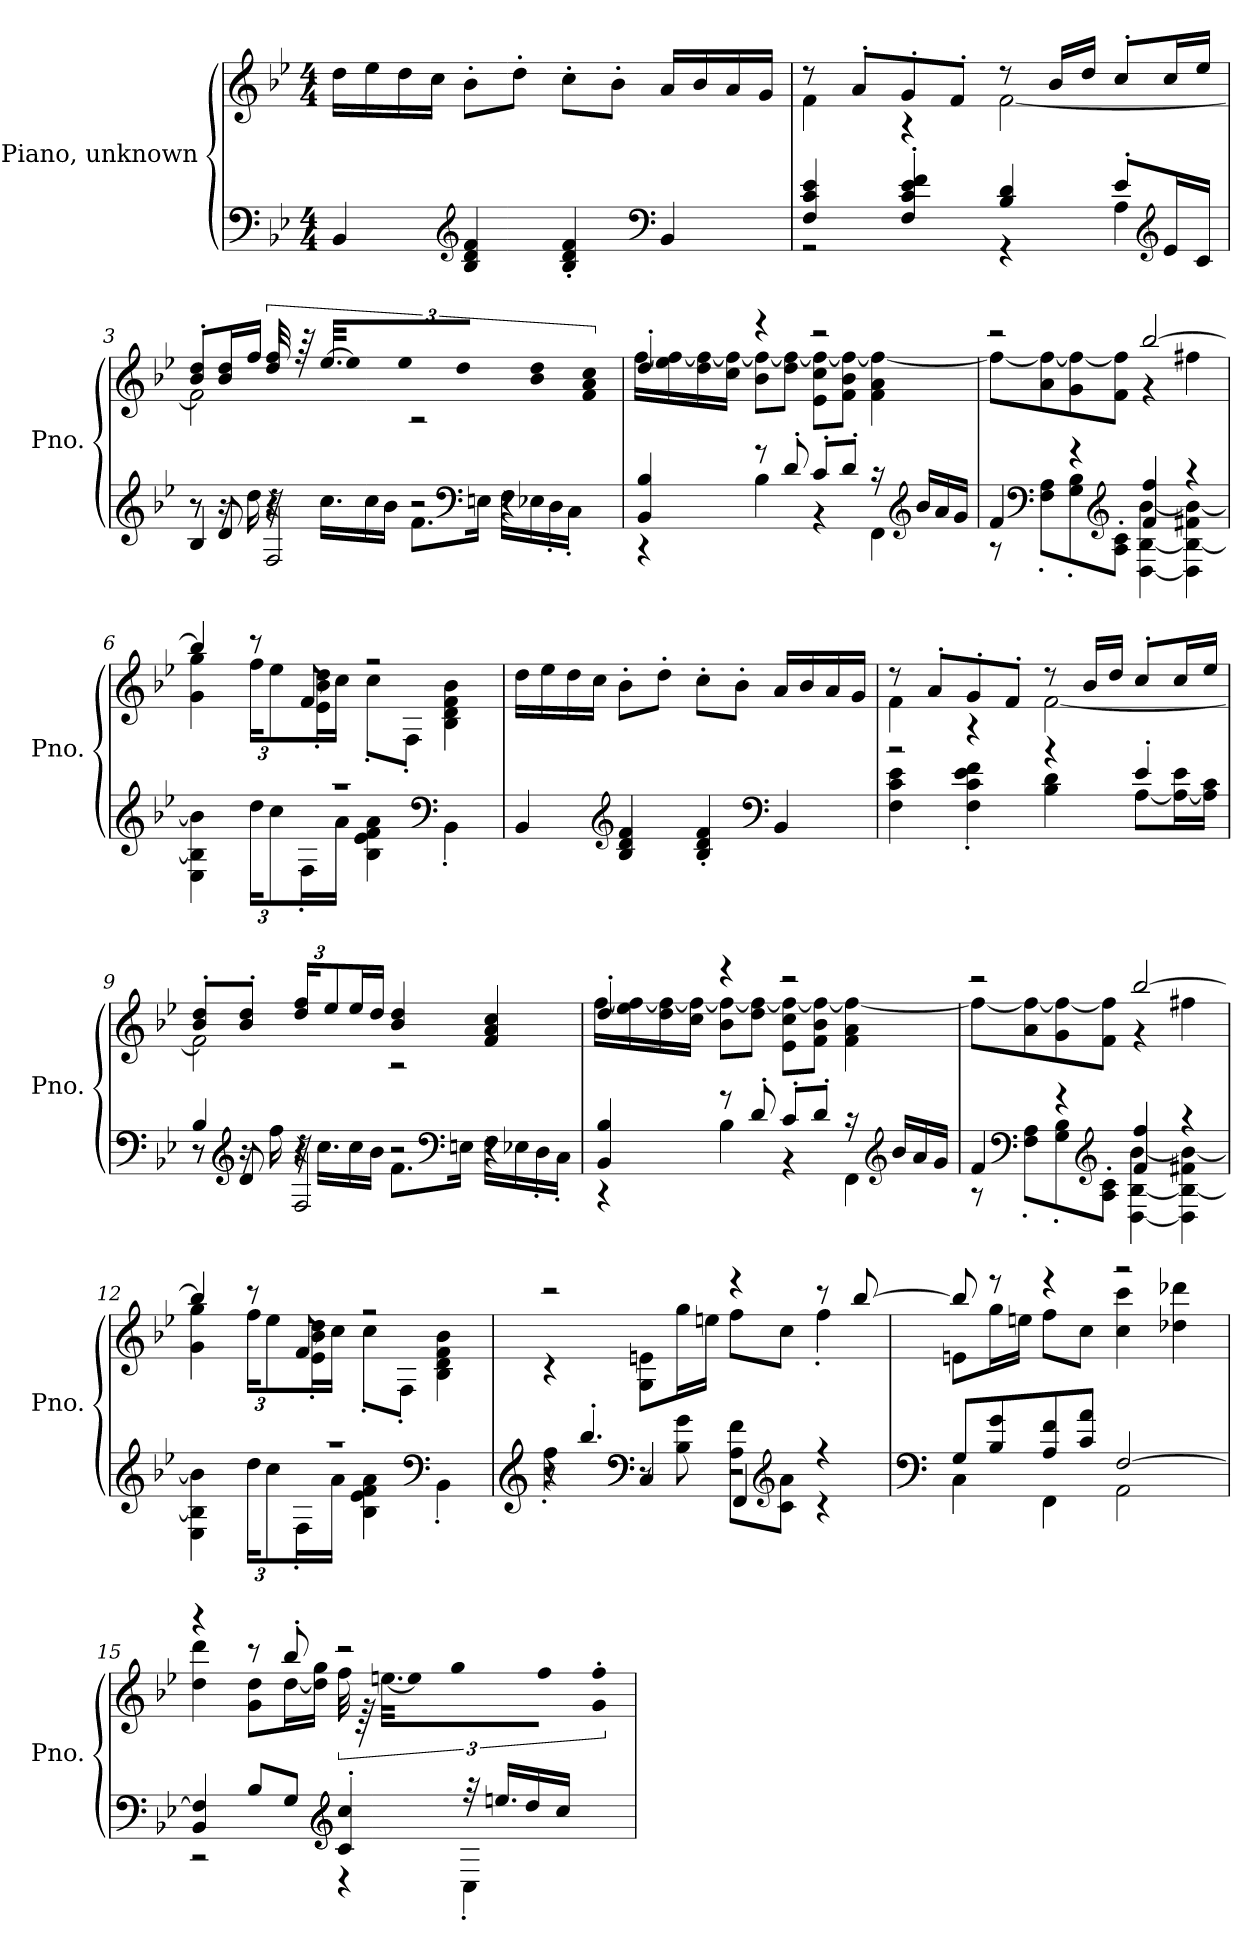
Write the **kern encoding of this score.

**kern	**kern
*part1	*part1
*staff2	*staff1
*I"Piano, unknown	*
*I'Pno.	*
*clefF4	*clefG2
*k[b-e-]	*k[b-e-]
*M4/4	*M4/4
*MM120	*MM120
=1	=1
4BB-/	16dd\LL
.	16ee-\
.	16dd\
.	16cc\JJ
*clefG2	*
4B-/ 4d/ 4f/	8b-'\L
.	8dd'\J
4B-/' 4d/' 4f/'	8cc'\L
.	8b-'\J
*clefF4	*
4BB-/	16a/LL
.	16b-/
.	16a/
.	16g/JJ
=2	=2
*^	*^
4F/ 4c/ 4e-/	2r	8r	4f\
.	.	8a'/L	.
4F/' 4c/' 4e-/' 4f/'	.	8g'/	4r
.	.	8f'/J	.
4B-/ 4d/	4r	8r	[2f\
.	.	16b-/LL	.
.	.	16dd/JJ	.
8e-'/L	4A\	8cc'/L	.
*clefG2	*	*	*
16e-/L	.	16cc/L	.
16c/JJ	.	16ee-/JJ	.
!!LO:LB:g=z	!!
=3	=3	=3	=3
*	*^	*	*
8r	8r	4B-/	8b-/' 8dd/'L	2f\]
8d/	16r	.	16b-/ 16dd/L	.
.	16dd\	.	16ff/JJ	.
4r	32r	2F/	48dd/ 48ff/	.
.	.	.	96r	.
.	16.cc\LL	.	[48.ee-/KLL	.
.	.	.	16ee-/]	.
.	16cc\	.	16ee-/	.
.	16b-\JJ	.	16dd/JJ	.
2r	8.f\L	.	4b-/ 4dd/	2r
*clefF4	*	*	*	*
.	16En\Jk	.	.	.
.	16F\LL	4r	4f/ 4a/ 4cc/	.
.	16E-X\	.	.	.
.	16D'\	.	.	.
.	16C'\JJ	.	.	.
*	*v	*v	*	*
=4	=4	=4	=4
4BB-/ 4B-/	4r	4dd'/	[16ff\LL
.	.	.	16ee-\ 16ff\_
.	.	.	16dd\ 16ff\_
.	.	.	16cc\ 16ff\_JJ
8r	4B-\	4r	8b-\ 8ff\_L
8d'/	.	.	8dd\ 8ff\_J
8c'/L	4r	2r	8e-\ 8cc\ 8ff\_L
8d'/J	.	.	8f\ 8b-\ 8ff\_J
16r	4FF\	.	4f\ 4a\ 4ff\_
*clefG2	*	*	*
16b-/LL	.	.	.
16a/	.	.	.
16g/JJ	.	.	.
!!LO:LB:g=z	!!
=5	=5	=5	=5
4f/	8r	2r	8ff\L_
*clefF4	*	*	*
.	8F\' 8A\'L	.	8a\ 8ff\_
4r	8G\' 8B-\'	.	8g\ 8ff\_
*clefG2	*	*	*
.	8A\' 8c\'J	.	8f\ 8ff\]J
4f/ 4ff/	[4D\ [4B-\ [4b-\	[2bb-/	4r
4r	4D\] 4B-\_ 4f#X\ 4b-\_	.	4ff#X\
=6	=6	=6	=6
1r	4E-\ 4B-\] 4b-\]	4bb-/]	4g\ 4gg\
*	*Xbrackettup	*	*Xbrackettup
.	24dd\KL	8r	24ff\KL
.	12cc\	.	12ee-\
.	16F'\L	8f/	16e-\' 16b-\' 16dd\'L
.	16a\JJ	.	16cc\JJ
.	4B-\ 4e-\ 4f\ 4a\	2r	8cc'\L
.	.	.	8F'\J
*clefF4	*	*	*
.	4BB-'\	.	4B-\ 4d\ 4f\ 4b-\
*v	*v	*	*
*	*v	*v
=7	=7
4BB-/	16dd\LL
.	16ee-\
.	16dd\
.	16cc\JJ
*clefG2	*
4B-/ 4d/ 4f/	8b-'\L
.	8dd'\J
4B-/' 4d/' 4f/'	8cc'\L
.	8b-'\J
*clefF4	*
4BB-/	16a/LL
.	16b-/
.	16a/
.	16g/JJ
!!LO:LB:g=z
=8	=8
*^	*^
2r	4F\ 4c\ 4e-\	8r	4f\
.	.	8a'/L	.
.	4F\' 4c\' 4e-\' 4f\'	8g'/	4r
.	.	8f'/J	.
4r	4B-\ 4d\	8r	[2f\
.	.	16b-/LL	.
.	.	16dd/JJ	.
4e-'/	[8A\L	8cc'/L	.
.	16A\_ 16e-\L	16cc/L	.
.	16A\] 16c\JJ	16ee-/JJ	.
=9	=9	=9	=9
*	*^	*	*
8r	8r	4B-/	8b-/' 8dd/'L	2f\]
*clefG2	*	*	*	*
8d/	16r	.	8b-/' 8dd/'J	.
.	16ff\	.	.	.
4r	32r	2F/	24dd/ 24ff/KL	.
.	16.cc\LL	.	.	.
.	.	.	12ee-/	.
.	16cc\	.	16ee-/L	.
.	16b-\JJ	.	16dd/JJ	.
2r	8.f\L	.	4b-/ 4dd/	2r
*clefF4	*	*	*	*
.	16En\Jk	.	.	.
.	16F\LL	4r	4f/ 4a/ 4cc/	.
.	16E-X\	.	.	.
.	16D'\	.	.	.
.	16C'\JJ	.	.	.
*	*v	*v	*	*
!!LO:LB:g=z	!!
=10	=10	=10	=10
4BB-/ 4B-/	4r	4dd'/	[16ff\LL
.	.	.	16ee-\ 16ff\_
.	.	.	16dd\ 16ff\_
.	.	.	16cc\ 16ff\_JJ
8r	4B-\	4r	8b-\ 8ff\_L
8d'/	.	.	8dd\ 8ff\_J
8c'/L	4r	2r	8e-\ 8cc\ 8ff\_L
8d'/J	.	.	8f\ 8b-\ 8ff\_J
16r	4FF\	.	4f\ 4a\ 4ff\_
*clefG2	*	*	*
16b-/LL	.	.	.
16a/	.	.	.
16g/JJ	.	.	.
=11	=11	=11	=11
4f/	8r	2r	8ff\L_
*clefF4	*	*	*
.	8F\' 8A\'L	.	8a\ 8ff\_
4r	8G\' 8B-\'	.	8g\ 8ff\_
*clefG2	*	*	*
.	8A\' 8c\'J	.	8f\ 8ff\]J
4f/ 4ff/	[4D\ [4B-\ [4b-\	[2bb-/	4r
4r	4D\] 4B-\_ 4f#X\ 4b-\_	.	4ff#X\
=12	=12	=12	=12
1r	4E-\ 4B-\] 4b-\]	4bb-/]	4g\ 4gg\
.	24dd\KL	8r	24ff\KL
.	12cc\	.	12ee-\
.	16F'\L	8f/	16e-\' 16b-\' 16dd\'L
.	16a\JJ	.	16cc\JJ
.	4B-\ 4e-\ 4f\ 4a\	2r	8cc'\L
.	.	.	8F'\J
*clefF4	*	*	*
.	4BB-'\	.	4B-\ 4d\ 4f\ 4b-\
*v	*v	*	*
!!LO:LB:g=z	!!
=13	=13	=13
*clefG2	*	*
*^	*	*
*	*^	*	*
8r	4ff'\	4r	2r	4r
4.bb-'/	.	.	.	.
*clefF4	*	*	*	*
.	8r	4C/	.	8G\ 8en\L
.	8B-\ 8g\	.	.	16gg\L
.	.	.	.	16een\JJ
2r	8A\ 8f\L	4FF/	4r	8ff\L
*clefG2	*	*	*	*
.	8c\ 8a\J	.	.	8cc\J
.	4r	4r	8r	4ff'\
.	.	.	[8bb-/	.
*v	*v	*v	*	*
=14	=14	=14
*clefF4	*	*
*^	*	*
8G/L	4C\	8bb-/]	8en\L
8B-/ 8g/	.	8r	16gg\L
.	.	.	16een\JJ
8A/ 8f/	4FF\	4r	8ff\L
8c/ 8a/J	.	.	8cc\J
[2F/	2AA\	2r	4cc\ 4ccc\
.	.	.	4dd-X\ 4ddd-X\
!!LO:PB:g=z	!!
=15	=15	=15	=15
4BB-/ 4F/]	2r	4r	4dd\ 4ddd\
8B-/L	.	8r	8g\ 8dd\L
8G/J	.	8bb-'/	[16dd\L
.	.	.	16dd\] 16gg\JJ
*clefG2	*	*	*
*	*	*	*brackettup
4c/' 4cc/'	4r	2r	48ff\
.	.	.	96r
.	.	.	[48.een\KLL
.	.	.	16ee\]
.	.	.	16gg\
.	.	.	16ff\JJ
32r	4C'\	.	4g\' 4ff\'
16.een/LL	.	.	.
16dd/	.	.	.
16cc/JJ	.	.	.
*v	*v	*	*
*	*v	*v
=	=
*-	*-
